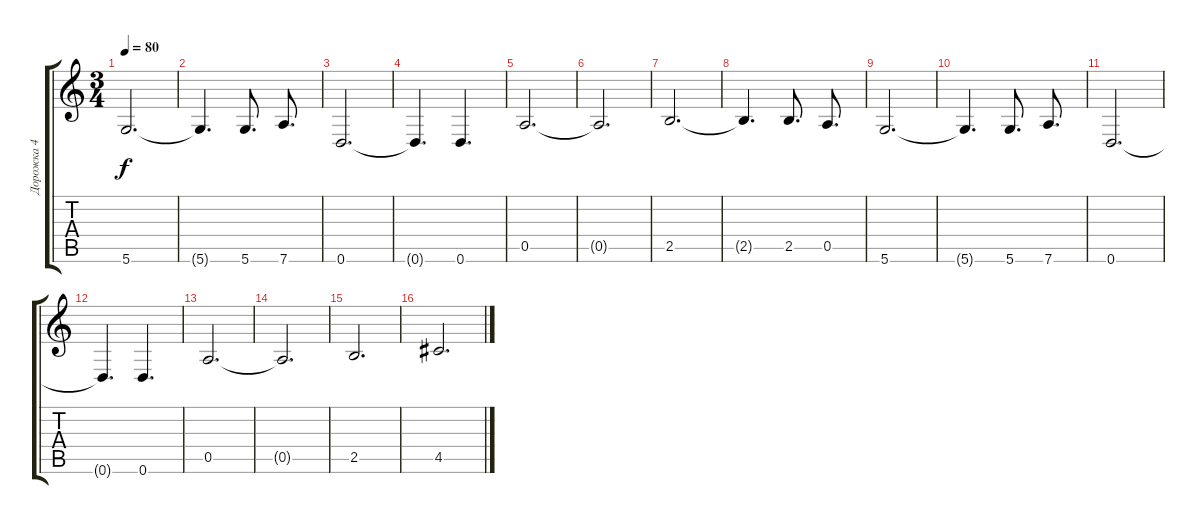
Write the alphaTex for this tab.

\track ("Дорожка 4" "Дорожка 4") {instrument electricguitarjazz}
\staff {score tabs}
\tuning (E4 B3 G3 D3 A2 D2) {hide}
\ts (3 4)
\tempo 80
\clef g2
\ks c
5.6.2{d dy f} |
5.6{t}.4{d} 5.6.8{d} 7.6.8{d} |
0.6.2{d} |
0.6{t}.4{d} 0.6.4{d} |
0.5.2{d} |
0.5{t}.2{d} |
2.5.2{d} |
2.5{t}.4{d} 2.5.8{d} 0.5.8{d} |
5.6.2{d} |
5.6{t}.4{d} 5.6.8{d} 7.6.8{d} |
0.6.2{d} |
0.6{t}.4{d} 0.6.4{d} |
0.5.2{d} |
0.5{t}.2{d} |
2.5.2{d volume 9} |
4.5.2{d}
